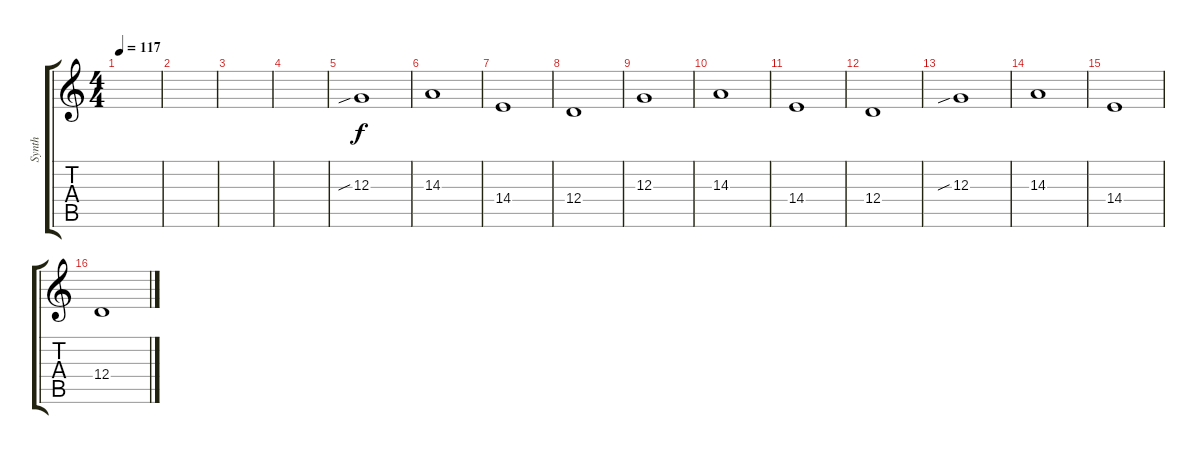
\track ("Synth" "Synth") {instrument lead2sawtooth}
\staff {score tabs}
\tuning (E4 B3 G3 D3 A2 E2) {hide}
\ts (4 4)
\tempo 117
\clef g2
\ks c
|
|
|
|
12.3{sib}.1{volume 10} |
14.3.1 |
14.4.1 |
12.4.1 |
12.3.1 |
14.3.1 |
14.4.1 |
12.4.1 |
12.3{sib}.1{volume 10} |
14.3.1 |
14.4.1 |
12.4.1
